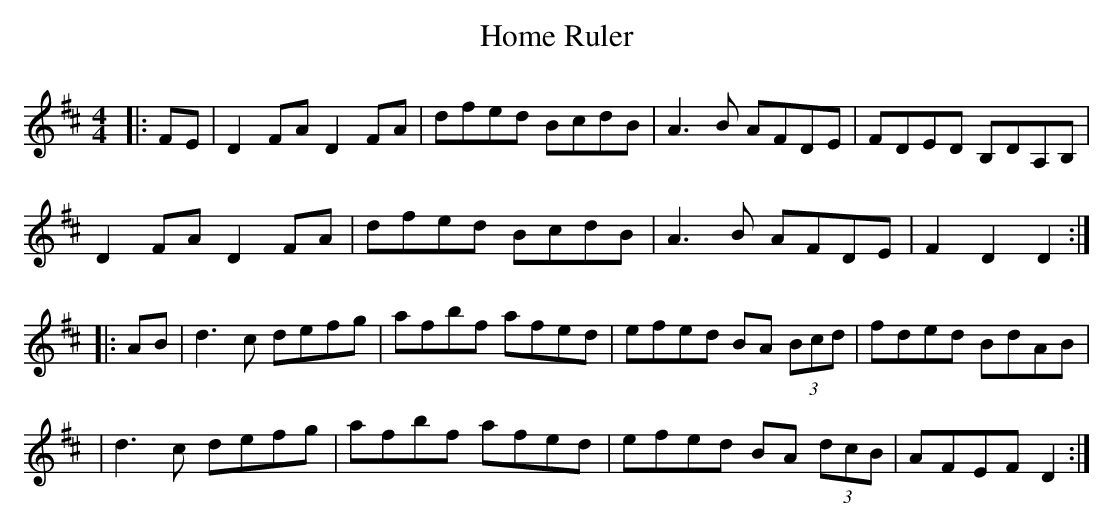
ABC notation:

X:1
T:Home Ruler
M:4/4
L:1/8
K:D
|:FE|D2 FA D2 FA|dfed BcdB|A3 B AFDE|FDED B,DA,B,|
D2 FA D2 FA|dfed BcdB|A3B AFDE|F2D2D2:|
|:AB|d3c defg|afbf afed|efed BA (3Bcd|fded BdAB|
|d3c defg|afbf afed|efed BA (3dcB|AFEF D2:|
